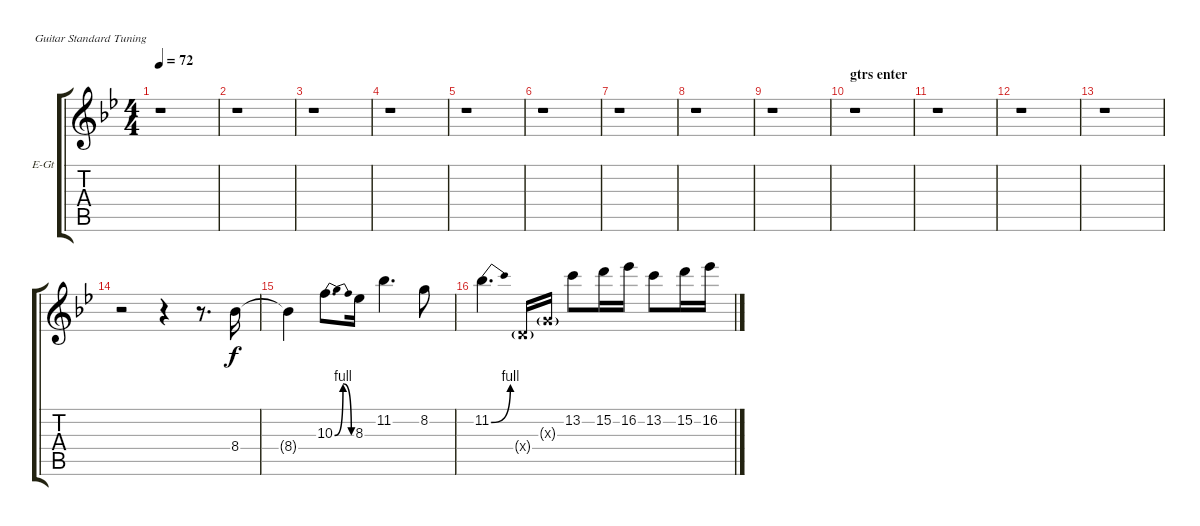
\bracketExtendMode groupsimilarinstruments
\firstSystemTrackNameOrientation horizontal
\otherSystemsTrackNameOrientation horizontal
\track ("Gtr 1" "E-Gt") {instrument distortionguitar}
\staff {score tabs}
\tuning (E4 B3 G3 D3 A2 E2)
\ts (4 4)
\tempo 72
\clef g2
\ks bb
r.1{dy f} |
r.1 |
r.1 |
r.1 |
r.1 |
r.1 |
r.1 |
r.1 |
r.1 |
\section ("" "gtrs enter")
r.1 |
r.1 |
r.1 |
r.1 |
r.2 r.4 r.8{d} 8.4.16 |
8.4{t}.4 10.3{be (bendrelease 0 0 30 4 30 4 60 0)}.8{d} 8.3.16 11.2.4{d} 8.2.8 |
11.2{be (bend 0 0 60 4)}.4{d} 0.4{g x}.16 0.3{g x}.16 13.2.8 15.2.16 16.2.16 13.2.8 15.2.16 16.2.16
